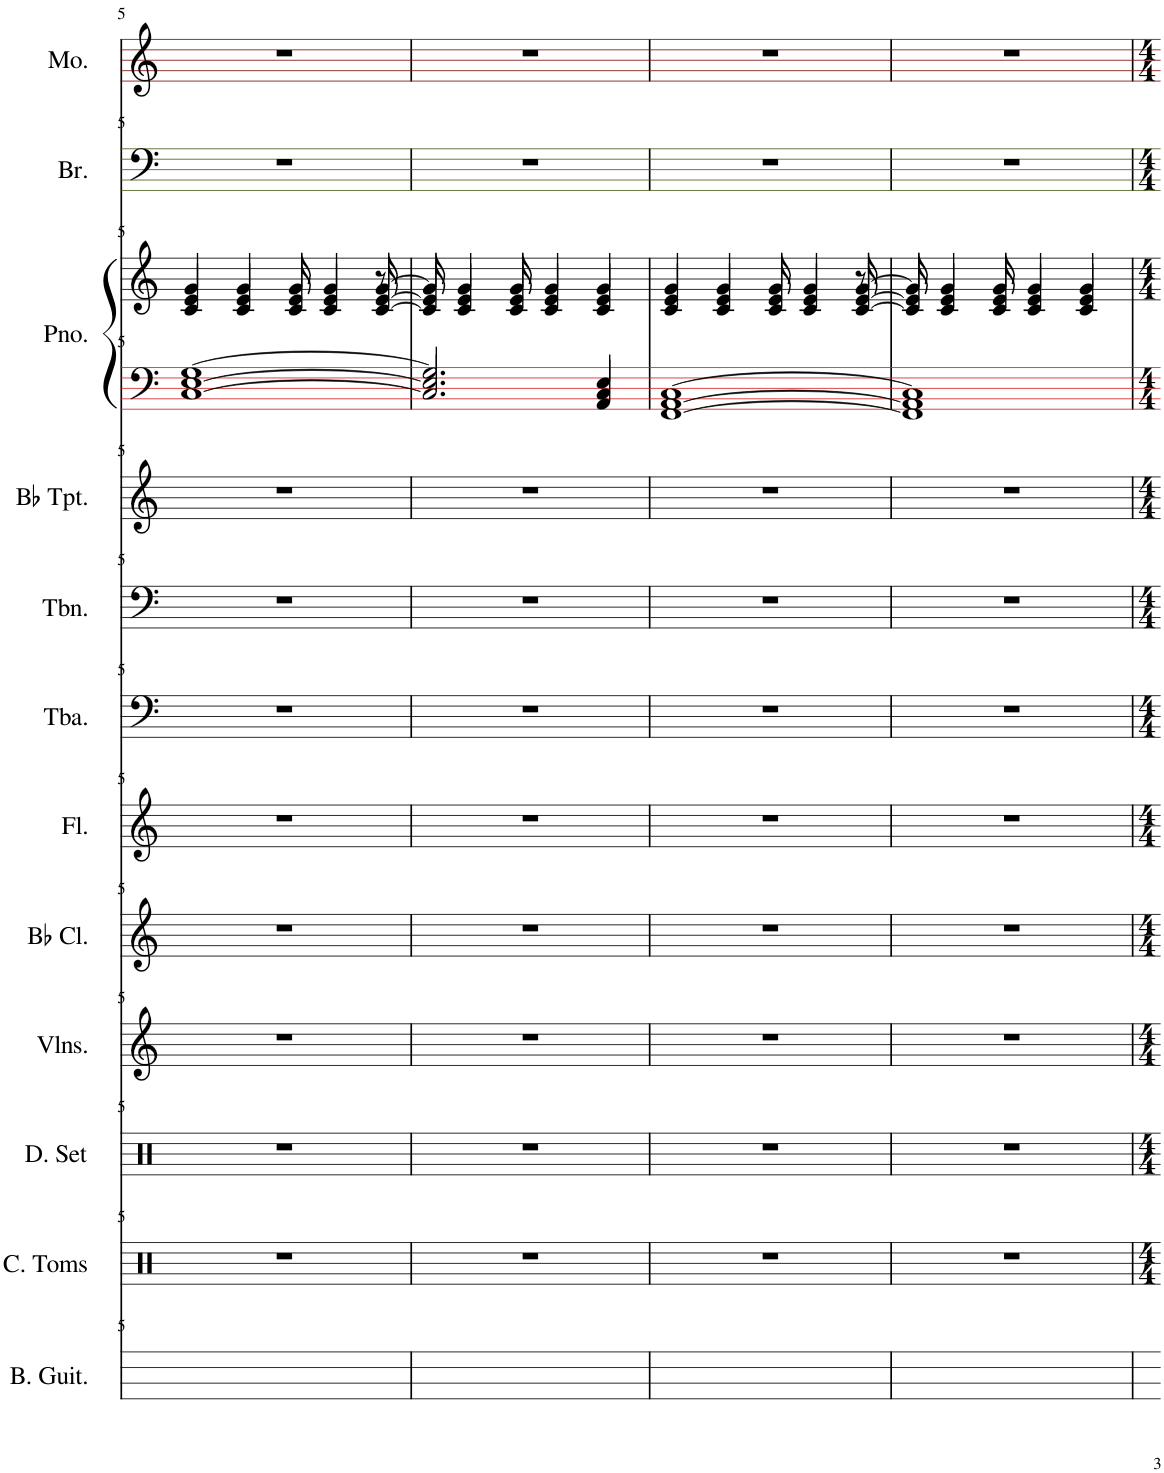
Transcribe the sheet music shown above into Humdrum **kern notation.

**kern	**kern	**kern	**kern	**kern	**kern	**kern	**kern	**kern	**kern	**kern	**kern	**kern
*part12	*part11	*part10	*part9	*part8	*part7	*part6	*part5	*part4	*part3	*part3	*part2	*part1
*staff13	*staff12	*staff11	*staff10	*staff9	*staff8	*staff7	*staff6	*staff5	*staff4	*staff3	*staff2	*staff1
*I"Bass Guitar	*I"Concert Toms	*I"Drumset	*I"Violins	*I"Bb Clarinet	*I"Flute	*I"Tuba	*I"Trombone	*I"Bb Trumpet	*I"Piano	*	*I"Bowser	*I"Mario
*I'B. Guit.	*I'C. Toms	*I'D. Set	*I'Vlns.	*I'Bb Cl.	*I'Fl.	*I'Tba.	*I'Tbn.	*I'Bb Tpt.	*I'Pno.	*	*I'Br.	*I'Mo.
!!LO:PB:g=z
*	*clefX	*clefX	*clefG2	*clefG2	*clefG2	*clefF4	*clefF4	*clefG2	*clefF4	*clefG2	*clefF4	*clefG2
*	*	*	*	*ITrd1c2	*	*	*	*ITrd1c2	*	*	*	*
*k[]	*k[]	*k[]	*k[]	*k[]	*k[]	*k[]	*k[]	*k[]	*k[]	*k[]	*k[]	*k[]
*M4/4	*M4/4	*M4/4	*M4/4	*M4/4	*M4/4	*M4/4	*M4/4	*M4/4	*M4/4	*M4/4	*M4/4	*M4/4
=5	=5	=5	=5	=5	=5	=5	=5	=5	=5	=5	=5	=5
*	*	*	*	*	*	*	*	*	*^	*^	*	*
*	*	*	*	*	*	*	*	*	*	*	*	*^	*	*
1r	1r	1r	1r	1r	1r	1r	1r	1r	[1G	[1C [1E	4g/	2..ryy	4c/ 4e/	1r	1r
.	.	.	.	.	.	.	.	.	.	.	4g/	.	4c/ 4e/	.	.
.	.	.	.	.	.	.	.	.	.	.	8g/	.	8c/ 8e/	.	.
.	.	.	.	.	.	.	.	.	.	.	4g/	.	4c/ 4e/	.	.
.	.	.	.	.	.	.	.	.	.	.	[8g/	8r	[8c/ [8e/	.	.
*	*	*	*	*	*	*	*	*	*	*	*	*v	*v	*	*
=6	=6	=6	=6	=6	=6	=6	=6	=6	=6	=6	=6	=6	=6	=6
1r	1r	1r	1r	1r	1r	1r	1r	1r	2.G/]	2.C/] 2.E/]	8g/]	8c/] 8e/]	1r	1r
.	.	.	.	.	.	.	.	.	.	.	4g/	4c/ 4e/	.	.
.	.	.	.	.	.	.	.	.	.	.	8g/	8c/ 8e/	.	.
.	.	.	.	.	.	.	.	.	.	.	4g/	4c/ 4e/	.	.
.	.	.	.	.	.	.	.	.	4E/	4AA/ 4C/	4g/	4c/ 4e/	.	.
=7	=7	=7	=7	=7	=7	=7	=7	=7	=7	=7	=7	=7	=7	=7
*	*	*	*	*	*	*	*	*	*	*	*	*^	*	*
1r	1r	1r	1r	1r	1r	1r	1r	1r	[1C	[1FF [1AA	4g/	2..ryy	4c/ 4e/	1r	1r
.	.	.	.	.	.	.	.	.	.	.	4g/	.	4c/ 4e/	.	.
.	.	.	.	.	.	.	.	.	.	.	8g/	.	8c/ 8e/	.	.
.	.	.	.	.	.	.	.	.	.	.	4g/	.	4c/ 4e/	.	.
.	.	.	.	.	.	.	.	.	.	.	[8g/	8r	[8c/ [8e/	.	.
*	*	*	*	*	*	*	*	*	*	*	*	*v	*v	*	*
=8	=8	=8	=8	=8	=8	=8	=8	=8	=8	=8	=8	=8	=8	=8
1r	1r	1r	1r	1r	1r	1r	1r	1r	1C]	1FF] 1AA]	8g/]	8c/] 8e/]	1r	1r
.	.	.	.	.	.	.	.	.	.	.	4g/	4c/ 4e/	.	.
.	.	.	.	.	.	.	.	.	.	.	8g/	8c/ 8e/	.	.
.	.	.	.	.	.	.	.	.	.	.	4g/	4c/ 4e/	.	.
.	.	.	.	.	.	.	.	.	.	.	4g/	4c/ 4e/	.	.
*	*	*	*	*	*	*	*	*	*v	*v	*	*	*	*
*	*	*	*	*	*	*	*	*	*	*v	*v	*	*
=	=	=	=	=	=	=	=	=	=	=	=	=
*-	*-	*-	*-	*-	*-	*-	*-	*-	*-	*-	*-	*-
